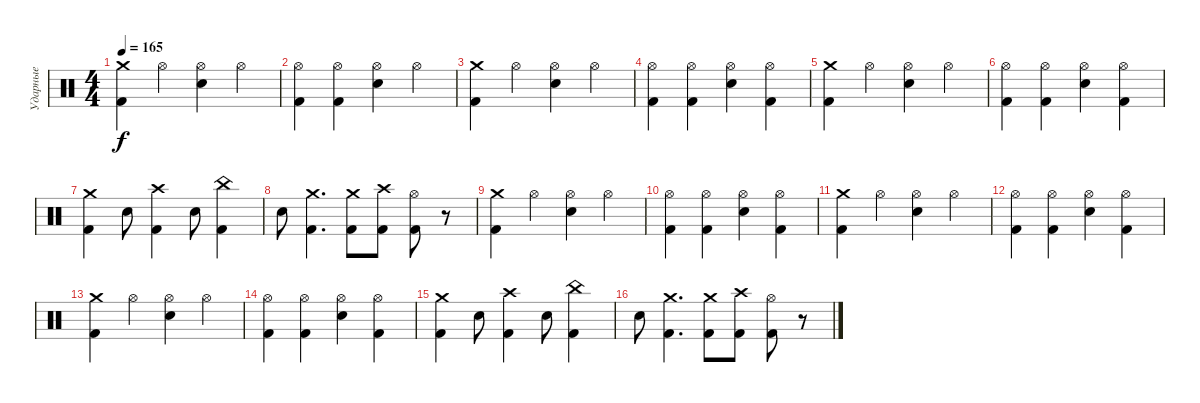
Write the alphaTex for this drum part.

\track ("Ударные" "Ударные") {instrument percussion}
\staff {score}
\articulation defaults
\ts (4 4)
\tempo 165
\clef neutral
\ks c
("Crash medium (hit)" "Kick (hit) 2").4{dy f} "Hi-Hat (open)".4 ("Hi-Hat (open)" "Electric Snare (hit)").4 "Hi-Hat (open)".4 |
("Hi-Hat (open)" "Kick (hit) 2").4 ("Hi-Hat (open)" "Kick (hit) 2").4 ("Hi-Hat (open)" "Electric Snare (hit)").4 "Hi-Hat (open)".4 |
("Crash medium (hit)" "Kick (hit) 2").4 "Hi-Hat (open)".4 ("Hi-Hat (open)" "Electric Snare (hit)").4 "Hi-Hat (open)".4 |
("Hi-Hat (open)" "Kick (hit) 2").4 ("Hi-Hat (open)" "Kick (hit) 2").4 ("Hi-Hat (open)" "Electric Snare (hit)").4 ("Hi-Hat (open)" "Kick (hit) 2").4 |
("Crash medium (hit)" "Kick (hit) 2").4 "Hi-Hat (open)".4 ("Hi-Hat (open)" "Electric Snare (hit)").4 "Hi-Hat (open)".4 |
("Hi-Hat (open)" "Kick (hit) 2").4 ("Hi-Hat (open)" "Kick (hit) 2").4 ("Hi-Hat (open)" "Electric Snare (hit)").4 ("Hi-Hat (open)" "Kick (hit) 2").4 |
("Crash medium (hit)" "Kick (hit) 2").4 "Electric Snare (hit)".8 ("Crash high (hit)" "Kick (hit) 2").4 "Electric Snare (hit)".8 ("China (hit)" "Kick (hit) 2").4 |
"Electric Snare (hit)".8 ("Crash medium (hit)" "Kick (hit) 2").4{d} ("Crash medium (hit)" "Kick (hit) 2").8 ("Crash high (hit)" "Kick (hit) 2").8 ("Hi-Hat (open)" "Kick (hit) 2").8 r.8 |
("Crash medium (hit)" "Kick (hit) 2").4 "Hi-Hat (open)".4 ("Hi-Hat (open)" "Electric Snare (hit)").4 "Hi-Hat (open)".4 |
("Hi-Hat (open)" "Kick (hit) 2").4 ("Hi-Hat (open)" "Kick (hit) 2").4 ("Hi-Hat (open)" "Electric Snare (hit)").4 ("Hi-Hat (open)" "Kick (hit) 2").4 |
("Crash medium (hit)" "Kick (hit) 2").4 "Hi-Hat (open)".4 ("Hi-Hat (open)" "Electric Snare (hit)").4 "Hi-Hat (open)".4 |
("Hi-Hat (open)" "Kick (hit) 2").4 ("Hi-Hat (open)" "Kick (hit) 2").4 ("Hi-Hat (open)" "Electric Snare (hit)").4 ("Hi-Hat (open)" "Kick (hit) 2").4 |
("Crash medium (hit)" "Kick (hit) 2").4 "Hi-Hat (open)".4 ("Hi-Hat (open)" "Electric Snare (hit)").4 "Hi-Hat (open)".4 |
("Hi-Hat (open)" "Kick (hit) 2").4 ("Hi-Hat (open)" "Kick (hit) 2").4 ("Hi-Hat (open)" "Electric Snare (hit)").4 ("Hi-Hat (open)" "Kick (hit) 2").4 |
("Crash medium (hit)" "Kick (hit) 2").4 "Electric Snare (hit)".8 ("Crash high (hit)" "Kick (hit) 2").4 "Electric Snare (hit)".8 ("China (hit)" "Kick (hit) 2").4 |
"Electric Snare (hit)".8 ("Crash medium (hit)" "Kick (hit) 2").4{d} ("Crash medium (hit)" "Kick (hit) 2").8 ("Crash high (hit)" "Kick (hit) 2").8 ("Hi-Hat (open)" "Kick (hit) 2").8 r.8
